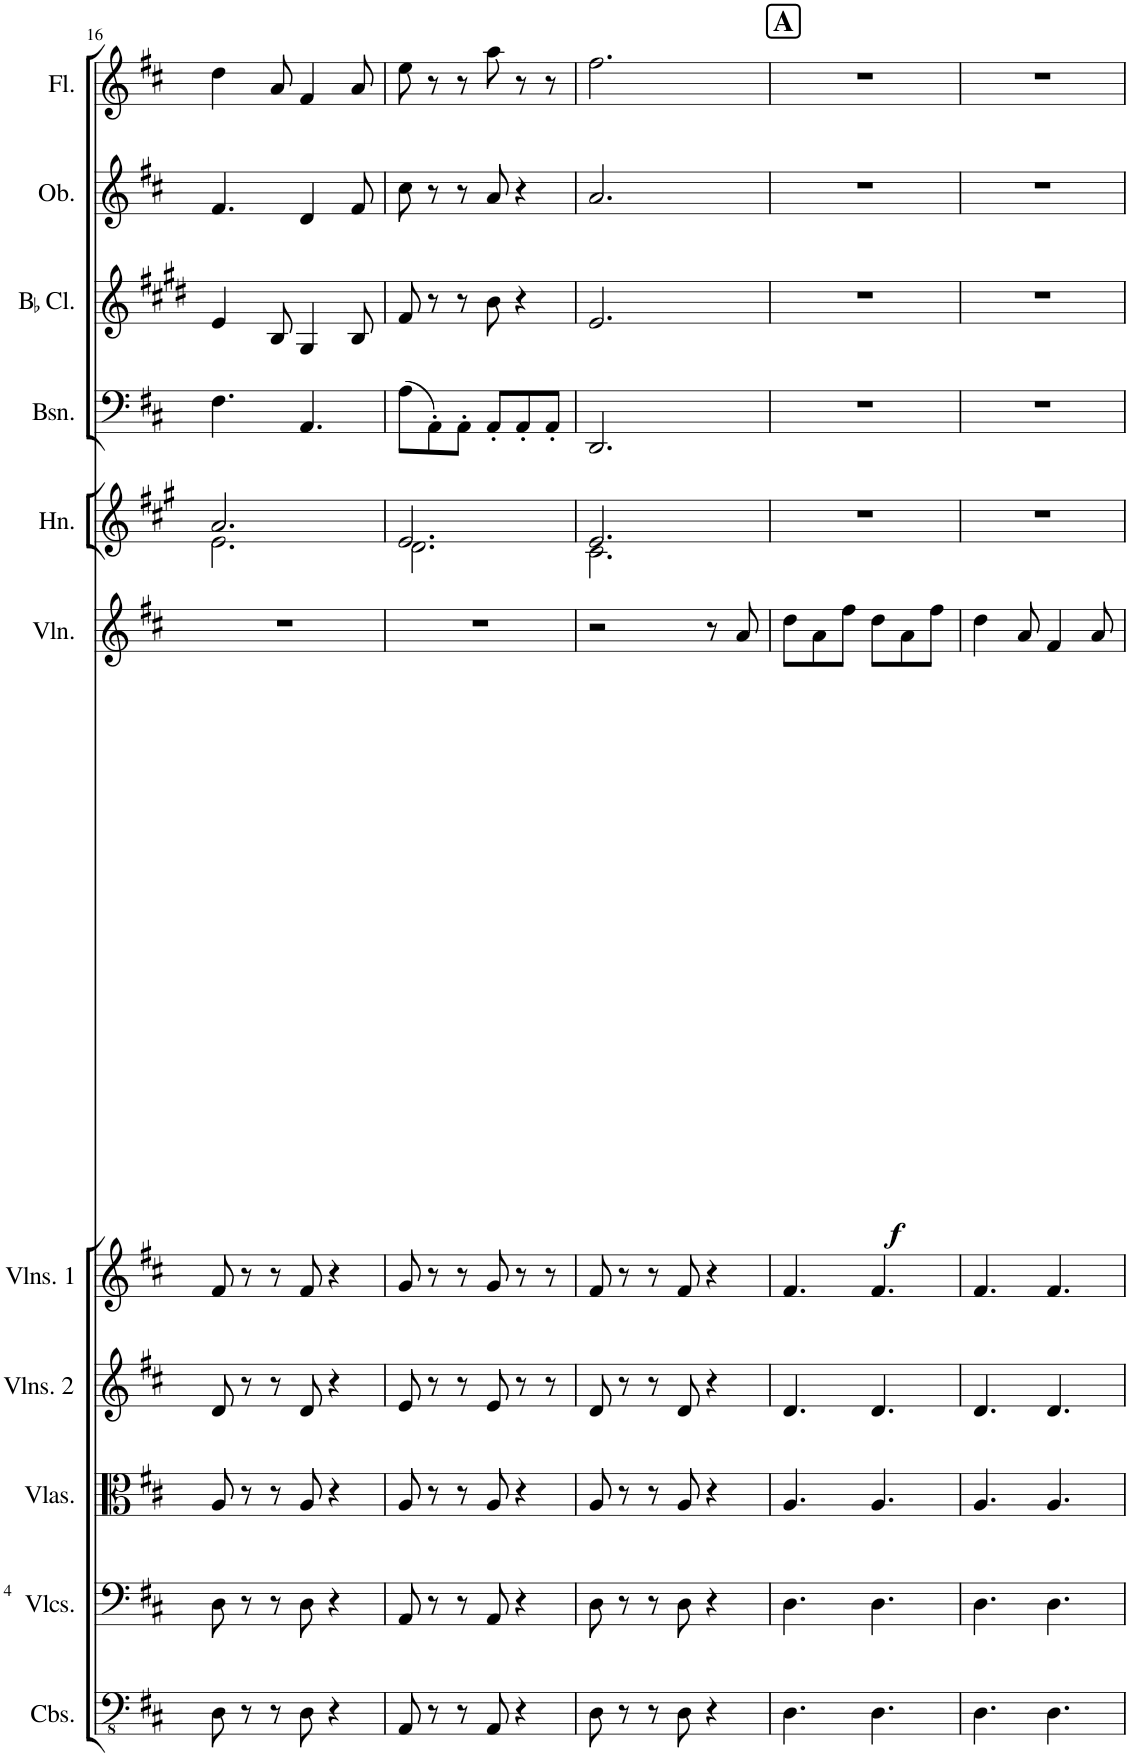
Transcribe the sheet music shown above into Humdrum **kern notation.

**kern	**kern	**kern	**kern	**kern	**kern	**dynam	**kern	**kern	**kern	**kern	**kern
*part11	*part10	*part9	*part8	*part7	*part6	*part6	*part5	*part4	*part3	*part2	*part1
*staff11	*staff10	*staff9	*staff8	*staff7	*staff6	*staff6	*staff5	*staff4	*staff3	*staff2	*staff1
*I"Contrabasses	*I"Violoncellos	*I"Violas	*I"Violins 2	*I"Violins 1	*I"Violin	*	*I"Horn	*I"Bassoon	*I"BaccidentalFlat Clarinet	*I"Oboe	*I"Flute
*I'Cbs.	*I'Vlcs.	*I'Vlas.	*I'Vlns. 2	*I'Vlns. 1	*I'Vln.	*	*I'Hn.	*I'Bsn.	*I'BaccidentalFlat Cl.	*I'Ob.	*I'Fl.
!!LO:PB:g=z
*clefFv4	*clefF4	*clefC3	*clefG2	*clefG2	*clefG2	*	*clefG2	*clefF4	*clefG2	*clefG2	*clefG2
*	*	*	*	*	*	*	*Trd4c7	*	*Trd1c2	*	*
*k[f#c#]	*k[f#c#]	*k[f#c#]	*k[f#c#]	*k[f#c#]	*k[f#c#]	*	*k[f#c#g#]	*k[f#c#]	*k[f#c#g#d#]	*k[f#c#]	*k[f#c#]
*M6/8	*M6/8	*M6/8	*M6/8	*M6/8	*M6/8	*	*M6/8	*M6/8	*M6/8	*M6/8	*M6/8
=16	=16	=16	=16	=16	=16	=16	=16	=16	=16	=16	=16
*	*	*	*	*	*	*	*^	*	*	*	*
8DD\	8D\	8A/	8d/	8f#/	2.r	.	2.a/	2.e\	4.F#\	4e/	4.f#/	4dd\
8r	8r	8r	8r	8r	.	.	.	.	.	.	.	.
8r	8r	8r	8r	8r	.	.	.	.	.	8B/	.	8a/
8DD\	8D\	8A/	8d/	8f#/	.	.	.	.	4.AA/	4G#/	4d/	4f#/
4r	4r	4r	4r	4r	.	.	.	.	.	.	.	.
.	.	.	.	.	.	.	.	.	.	8B/	8f#/	8a/
=17	=17	=17	=17	=17	=17	=17	=17	=17	=17	=17	=17	=17
8AAA/	8AA/	8A/	8e/	8g/	2.r	.	2.e/	2.d\	(8A\L	8f#/	8cc#\	8ee\
8r	8r	8r	8r	8r	.	.	.	.	8AA'\)	8r	8r	8r
8r	8r	8r	8r	8r	.	.	.	.	8AA'\J	8r	8r	8r
8AAA/	8AA/	8A/	8e/	8g/	.	.	.	.	8AA'/L	8b\	8a/	8aa\
4r	4r	4r	8r	8r	.	.	.	.	8AA'/	4r	4r	8r
.	.	.	8r	8r	.	.	.	.	8AA'/J	.	.	8r
=18	=18	=18	=18	=18	=18	=18	=18	=18	=18	=18	=18	=18
8DD\	8D\	8A/	8d/	8f#/	2r	.	2.e/	2.c#\	2.DD/	2.e/	2.a/	2.ff#\
8r	8r	8r	8r	8r	.	.	.	.	.	.	.	.
8r	8r	8r	8r	8r	.	.	.	.	.	.	.	.
8DD\	8D\	8A/	8d/	8f#/	.	.	.	.	.	.	.	.
4r	4r	4r	4r	4r	8r	.	.	.	.	.	.	.
!	!	!	!	!	!	!LO:DY:b	!	!	!	!	!	!
.	.	.	.	.	8a/	f	.	.	.	.	.	.
*	*	*	*	*	*	*	*v	*v	*	*	*	*
=19	=19	=19	=19	=19	=19	=19	=19	=19	=19	=19	=19
!	!	!	!	!	!	!	!	!	!	!	!LO:TX:a:B:t=A
4.DD\	4.D\	4.A/	4.d/	4.f#/	8dd\L	.	2.r	2.r	2.r	2.r	2.r
.	.	.	.	.	8a\	.	.	.	.	.	.
.	.	.	.	.	8ff#\J	.	.	.	.	.	.
4.DD\	4.D\	4.A/	4.d/	4.f#/	8dd\L	.	.	.	.	.	.
.	.	.	.	.	8a\	.	.	.	.	.	.
.	.	.	.	.	8ff#\J	.	.	.	.	.	.
=20	=20	=20	=20	=20	=20	=20	=20	=20	=20	=20	=20
4.DD\	4.D\	4.A/	4.d/	4.f#/	4dd\	.	2.r	2.r	2.r	2.r	2.r
.	.	.	.	.	8a/	.	.	.	.	.	.
4.DD\	4.D\	4.A/	4.d/	4.f#/	4f#/	.	.	.	.	.	.
.	.	.	.	.	8a/	.	.	.	.	.	.
=	=	=	=	=	=	=	=	=	=	=	=
*-	*-	*-	*-	*-	*-	*-	*-	*-	*-	*-	*-
